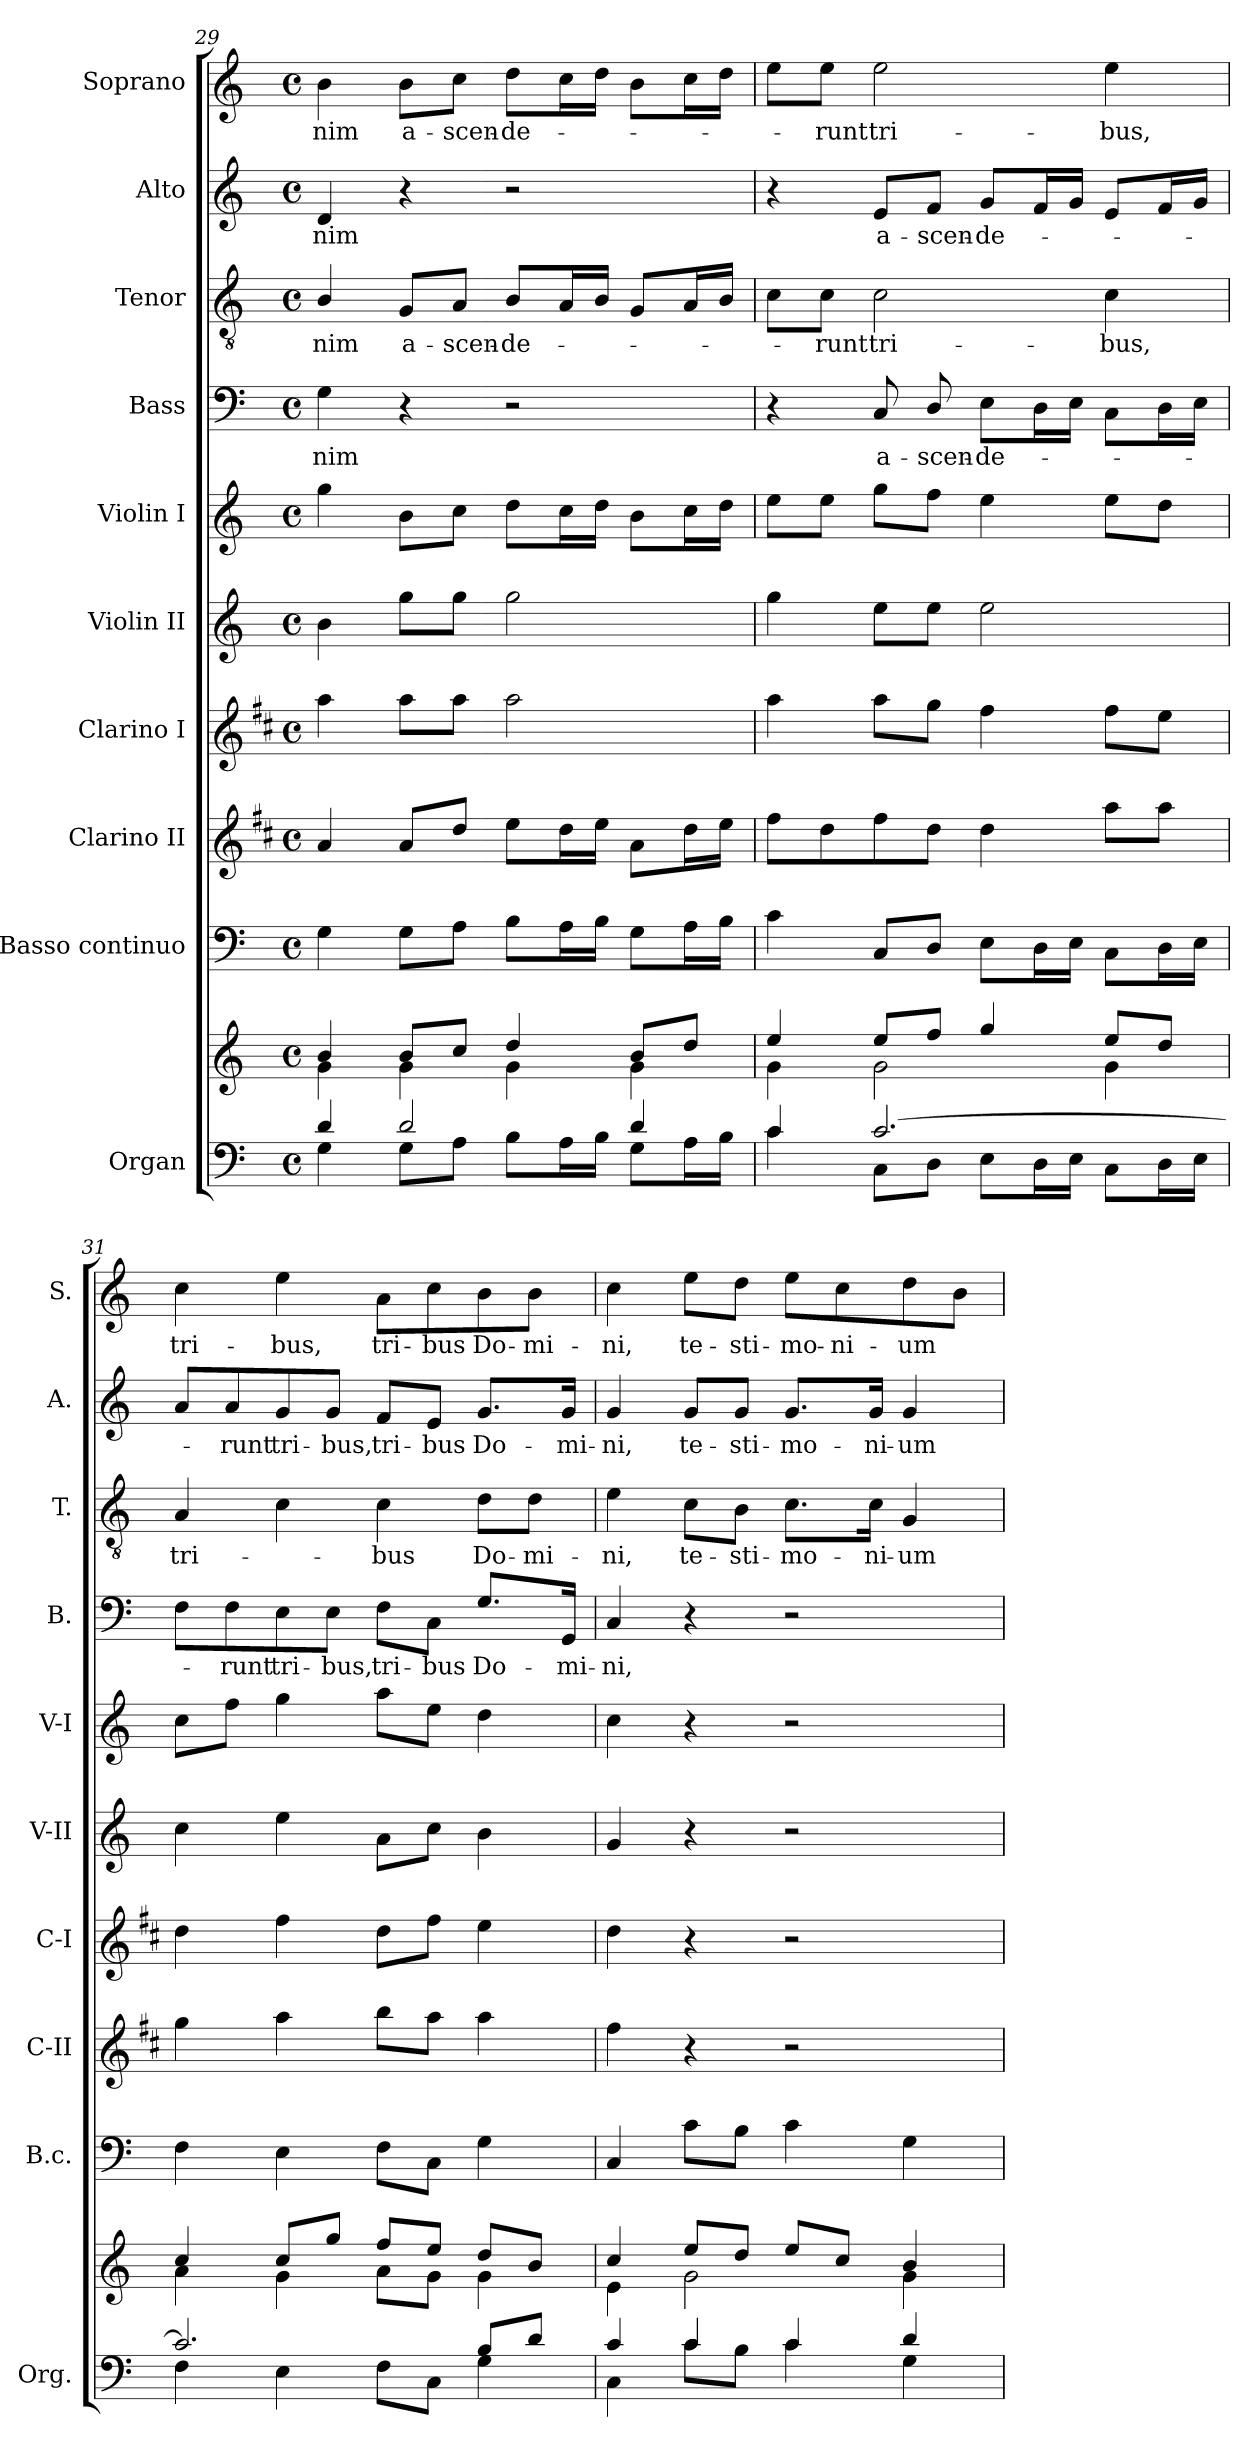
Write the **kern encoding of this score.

**kern	**kern	**kern	**kern	**kern	**kern	**kern	**kern	**text	**kern	**text	**kern	**text	**kern	**text
*part10	*part10	*part9	*part8	*part7	*part6	*part5	*part4	*part4	*part3	*part3	*part2	*part2	*part1	*part1
*staff11	*staff10	*staff9	*staff8	*staff7	*staff6	*staff5	*staff4	*staff4	*staff3	*staff3	*staff2	*staff2	*staff1	*staff1
*I"Organ	*	*I"Basso  continuo	*I"Clarino II	*I"Clarino I	*I"Violin II	*I"Violin I	*I"Bass	*	*I"Tenor	*	*I"Alto	*	*I"Soprano	*
*I'Org.	*	*I'B.c.	*I'C-II	*I'C-I	*I'V-II	*I'V-I	*I'B.	*	*I'T.	*	*I'A.	*	*I'S.	*
!!LO:PB:g=z
*clefF4	*clefG2	*clefF4	*clefG2	*clefG2	*clefG2	*clefG2	*clefF4	*	*clefGv2	*	*clefG2	*	*clefG2	*
*	*	*	*ITrd1c2	*ITrd1c2	*	*	*	*	*	*	*	*	*	*
*k[]	*k[]	*k[]	*k[]	*k[]	*k[]	*k[]	*k[]	*	*k[]	*	*k[]	*	*k[]	*
*C:	*C:	*C:	*C:	*C:	*C:	*C:	*C:	*	*C:	*	*C:	*	*C:	*
*M4/4	*M4/4	*M4/4	*M4/4	*M4/4	*M4/4	*M4/4	*M4/4	*	*M4/4	*	*M4/4	*	*M4/4	*
*met(c)	*met(c)	*met(c)	*met(c)	*met(c)	*met(c)	*met(c)	*met(c)	*	*met(c)	*	*met(c)	*	*met(c)	*
=29	=29	=29	=29	=29	=29	=29	=29	=29	=29	=29	=29	=29	=29	=29
*^	*^	*	*	*	*	*	*	*	*	*	*	*	*	*
!	!	!	!	!	!	!	!	!	!	!LO:LY:b	!	!LO:LY:b	!	!LO:LY:b	!	!LO:LY:b
4d/	4G\	4b/	4g\	4G\	4g/	4gg\	4b\	4gg\	4G\	-nim	4B/	-nim	4d/	-nim	4b\	-nim
!	!	!	!	!	!	!	!	!	!	!	!	!LO:LY:b	!	!	!	!LO:LY:b
2d/	8G\L	8b/L	4g\	8G\L	8g/L	8gg\L	8gg\L	8b\L	4r	.	8G/L	a-	4r	.	8b\L	a-
!	!	!	!	!	!	!	!	!	!	!	!	!LO:LY:b	!	!	!	!LO:LY:b
.	8A\J	8cc/J	.	8A\J	8cc/J	8gg\J	8gg\J	8cc\J	.	.	8A/J	-scen-	.	.	8cc\J	-scen-
!	!	!	!	!	!	!	!	!	!	!	!	!LO:LY:b	!	!	!	!LO:LY:b
.	8B\L	4dd/	4g\	8B\L	8dd\L	2gg\	2gg\	8dd\L	2r	.	8B/L	-de-	2r	.	8dd\L	-de-
.	16A\L	.	.	16A\L	16cc\L	.	.	16cc\L	.	.	16A/L	.	.	.	16cc\L	.
.	16B\JJ	.	.	16B\JJ	16dd\JJ	.	.	16dd\JJ	.	.	16B/JJ	.	.	.	16dd\JJ	.
4d/	8G\L	8b/L	4g\	8G\L	8g\L	.	.	8b\L	.	.	8G/L	.	.	.	8b\L	.
.	16A\L	8dd/J	.	16A\L	16cc\L	.	.	16cc\L	.	.	16A/L	.	.	.	16cc\L	.
.	16B\JJ	.	.	16B\JJ	16dd\JJ	.	.	16dd\JJ	.	.	16B/JJ	.	.	.	16dd\JJ	.
=30	=30	=30	=30	=30	=30	=30	=30	=30	=30	=30	=30	=30	=30	=30	=30	=30
4c/	4c\	4ee/	4g\	4c\	8ee\L	4gg\	4gg\	8ee\L	4r	.	8c\L	.	4r	.	8ee\L	.
!	!	!	!	!	!	!	!	!	!	!	!	!LO:LY:b	!	!	!	!LO:LY:b
.	.	.	.	.	8cc\	.	.	8ee\J	.	.	8c\J	-runt	.	.	8ee\J	-runt
!	!	!	!	!	!	!	!	!	!	!LO:LY:b	!	!LO:LY:b	!	!LO:LY:b	!	!LO:LY:b
[>2.c/	8C\L	8ee/L	2g\	8C/L	8ee\	8gg\L	8ee\L	8gg\L	8C/	a-	2c\	tri-	8e/L	a-	2ee\	tri-
!	!	!	!	!	!	!	!	!	!	!LO:LY:b	!	!	!	!LO:LY:b	!	!
.	8D\J	8ff/J	.	8D/J	8cc\J	8ff\J	8ee\J	8ff\J	8D/	-scen-	.	.	8f/J	-scen-	.	.
!	!	!	!	!	!	!	!	!	!	!LO:LY:b	!	!	!	!LO:LY:b	!	!
.	8E\L	4gg/	.	8E\L	4cc\	4ee\	2ee\	4ee\	8E\L	-de-	.	.	8g/L	-de-	.	.
.	16D\L	.	.	16D\L	.	.	.	.	16D\L	.	.	.	16f/L	.	.	.
.	16E\JJ	.	.	16E\JJ	.	.	.	.	16E\JJ	.	.	.	16g/JJ	.	.	.
!	!	!	!	!	!	!	!	!	!	!	!	!LO:LY:b	!	!	!	!LO:LY:b
.	8C\L	8ee/L	4g\	8C\L	8gg\L	8ee\L	.	8ee\L	8C\L	.	4c\	-bus,	8e/L	.	4ee\	-bus,
.	16D\L	8dd/J	.	16D\L	8gg\J	8dd\J	.	8dd\J	16D\L	.	.	.	16f/L	.	.	.
.	16E\JJ	.	.	16E\JJ	.	.	.	.	16E\JJ	.	.	.	16g/JJ	.	.	.
=31	=31	=31	=31	=31	=31	=31	=31	=31	=31	=31	=31	=31	=31	=31	=31	=31
!	!	!	!	!	!	!	!	!	!	!	!	!LO:LY:b	!	!	!	!LO:LY:b
2.c/]	4F\	4cc/	4a\	4F\	4ff\	4cc\	4cc\	8cc\L	8F\L	.	4A/	tri-	8a/L	.	4cc\	tri-
!	!	!	!	!	!	!	!	!	!	!LO:LY:b	!	!	!	!LO:LY:b	!	!
.	.	.	.	.	.	.	.	8ff\J	8F\	-runt	.	.	8a/	-runt	.	.
!	!	!	!	!	!	!	!	!	!	!LO:LY:b	!	!	!	!LO:LY:b	!	!LO:LY:b
.	4E\	8cc/L	4g\	4E\	4gg\	4ee\	4ee\	4gg\	8E\	tri-	4c\	.	8g/	tri-	4ee\	-bus,
!	!	!	!	!	!	!	!	!	!	!LO:LY:b	!	!	!	!LO:LY:b	!	!
.	.	8gg/J	.	.	.	.	.	.	8E\J	-bus,	.	.	8g/J	-bus,	.	.
!	!	!	!	!	!	!	!	!	!	!LO:LY:b	!	!LO:LY:b	!	!LO:LY:b	!	!LO:LY:b
.	8F\L	8ff/L	8a\L	8F\L	8aa\L	8cc\L	8a\L	8aa\L	8F\L	tri-	4c\	-bus	8f/L	tri-	8a\L	tri-
!	!	!	!	!	!	!	!	!	!	!LO:LY:b	!	!	!	!LO:LY:b	!	!LO:LY:b
.	8C\J	8ee/J	8g\J	8C\J	8gg\J	8ee\J	8cc\J	8ee\J	8C\J	-bus	.	.	8e/J	-bus	8cc\	-bus
!	!	!	!	!	!	!	!	!	!	!LO:LY:b	!	!LO:LY:b	!	!LO:LY:b	!	!LO:LY:b
8B/L	4G\	8dd/L	4g\	4G\	4gg\	4dd\	4b\	4dd\	8.G/L	Do-	8d\L	Do-	8.g/L	Do-	8b\	Do-
!	!	!	!	!	!	!	!	!	!	!	!	!LO:LY:b	!	!	!	!LO:LY:b
8d/J	.	8b/J	.	.	.	.	.	.	.	.	8d\J	-mi-	.	.	8b\J	-mi-
!	!	!	!	!	!	!	!	!	!	!LO:LY:b	!	!	!	!LO:LY:b	!	!
.	.	.	.	.	.	.	.	.	16GG/Jk	-mi-	.	.	16g/Jk	-mi-	.	.
=32	=32	=32	=32	=32	=32	=32	=32	=32	=32	=32	=32	=32	=32	=32	=32	=32
!	!	!	!	!	!	!	!	!	!	!LO:LY:b	!	!LO:LY:b	!	!LO:LY:b	!	!LO:LY:b
4c/	4C\	4cc/	4e\	4C/	4ee\	4cc\	4g/	4cc\	4C/	-ni,	4e\	ni,	4g/	-ni,	4cc\	-ni,
!	!	!	!	!	!	!	!	!	!	!	!	!LO:LY:b	!	!LO:LY:b	!	!LO:LY:b
4c/	8c\L	8ee/L	2g\	8c\L	4r	4r	4r	4r	4r	.	8c\L	te-	8g/L	te-	8ee\L	te-
!	!	!	!	!	!	!	!	!	!	!	!	!LO:LY:b	!	!LO:LY:b	!	!LO:LY:b
.	8B\J	8dd/J	.	8B\J	.	.	.	.	.	.	8B\J	-sti-	8g/J	-sti-	8dd\J	-sti-
!	!	!	!	!	!	!	!	!	!	!	!	!LO:LY:b	!	!LO:LY:b	!	!LO:LY:b
4c/	4c\	8ee/L	.	4c\	2r	2r	2r	2r	2r	.	8.c\L	-mo-	8.g/L	-mo-	8ee\L	-mo-
!	!	!	!	!	!	!	!	!	!	!	!	!	!	!	!	!LO:LY:b
.	.	8cc/J	.	.	.	.	.	.	.	.	.	.	.	.	8cc\	-ni-
!	!	!	!	!	!	!	!	!	!	!	!	!LO:LY:b	!	!LO:LY:b	!	!
.	.	.	.	.	.	.	.	.	.	.	16c\Jk	-ni-	16g/Jk	-ni-	.	.
!	!	!	!	!	!	!	!	!	!	!	!	!LO:LY:b	!	!LO:LY:b	!	!LO:LY:b
4d/	4G\	4b/	4g\	4G\	.	.	.	.	.	.	4G/	-um	4g/	-um	8dd\	-um
.	.	.	.	.	.	.	.	.	.	.	.	.	.	.	8b\J	.
*v	*v	*	*	*	*	*	*	*	*	*	*	*	*	*	*	*
*	*v	*v	*	*	*	*	*	*	*	*	*	*	*	*	*
=	=	=	=	=	=	=	=	=	=	=	=	=	=	=
*-	*-	*-	*-	*-	*-	*-	*-	*-	*-	*-	*-	*-	*-	*-
